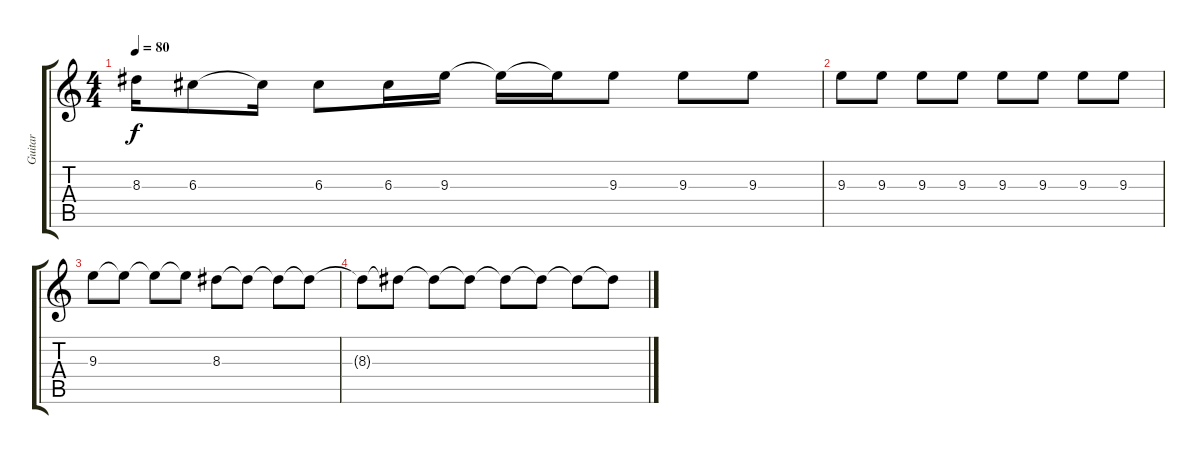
\track ("Guitar" "Guitar") {instrument electricguitarjazz}
\staff {score tabs}
\tuning (E4 B3 G3 D3 A2 E2) {hide}
\ts (4 4)
\tempo 80
\clef g2
\ks c
8.3.16{dy f} 6.3.8 6.3{t}.16 6.3.8 6.3.16 9.3.16 9.3{t}.16 9.3{t}.16 9.3.8 9.3.8 9.3.8 |
9.3.8 9.3.8 9.3.8 9.3.8 9.3.8 9.3.8 9.3.8 9.3.8 |
9.3.8 9.3{t}.8 9.3{t}.8 9.3{t}.8 8.3.8 8.3{t}.8 8.3{t}.8 8.3{t}.8 |
8.3{t}.8 8.3{t}.8 8.3{t}.8 8.3{t}.8 8.3{t}.8 8.3{t}.8 8.3{t}.8 8.3{t}.8
